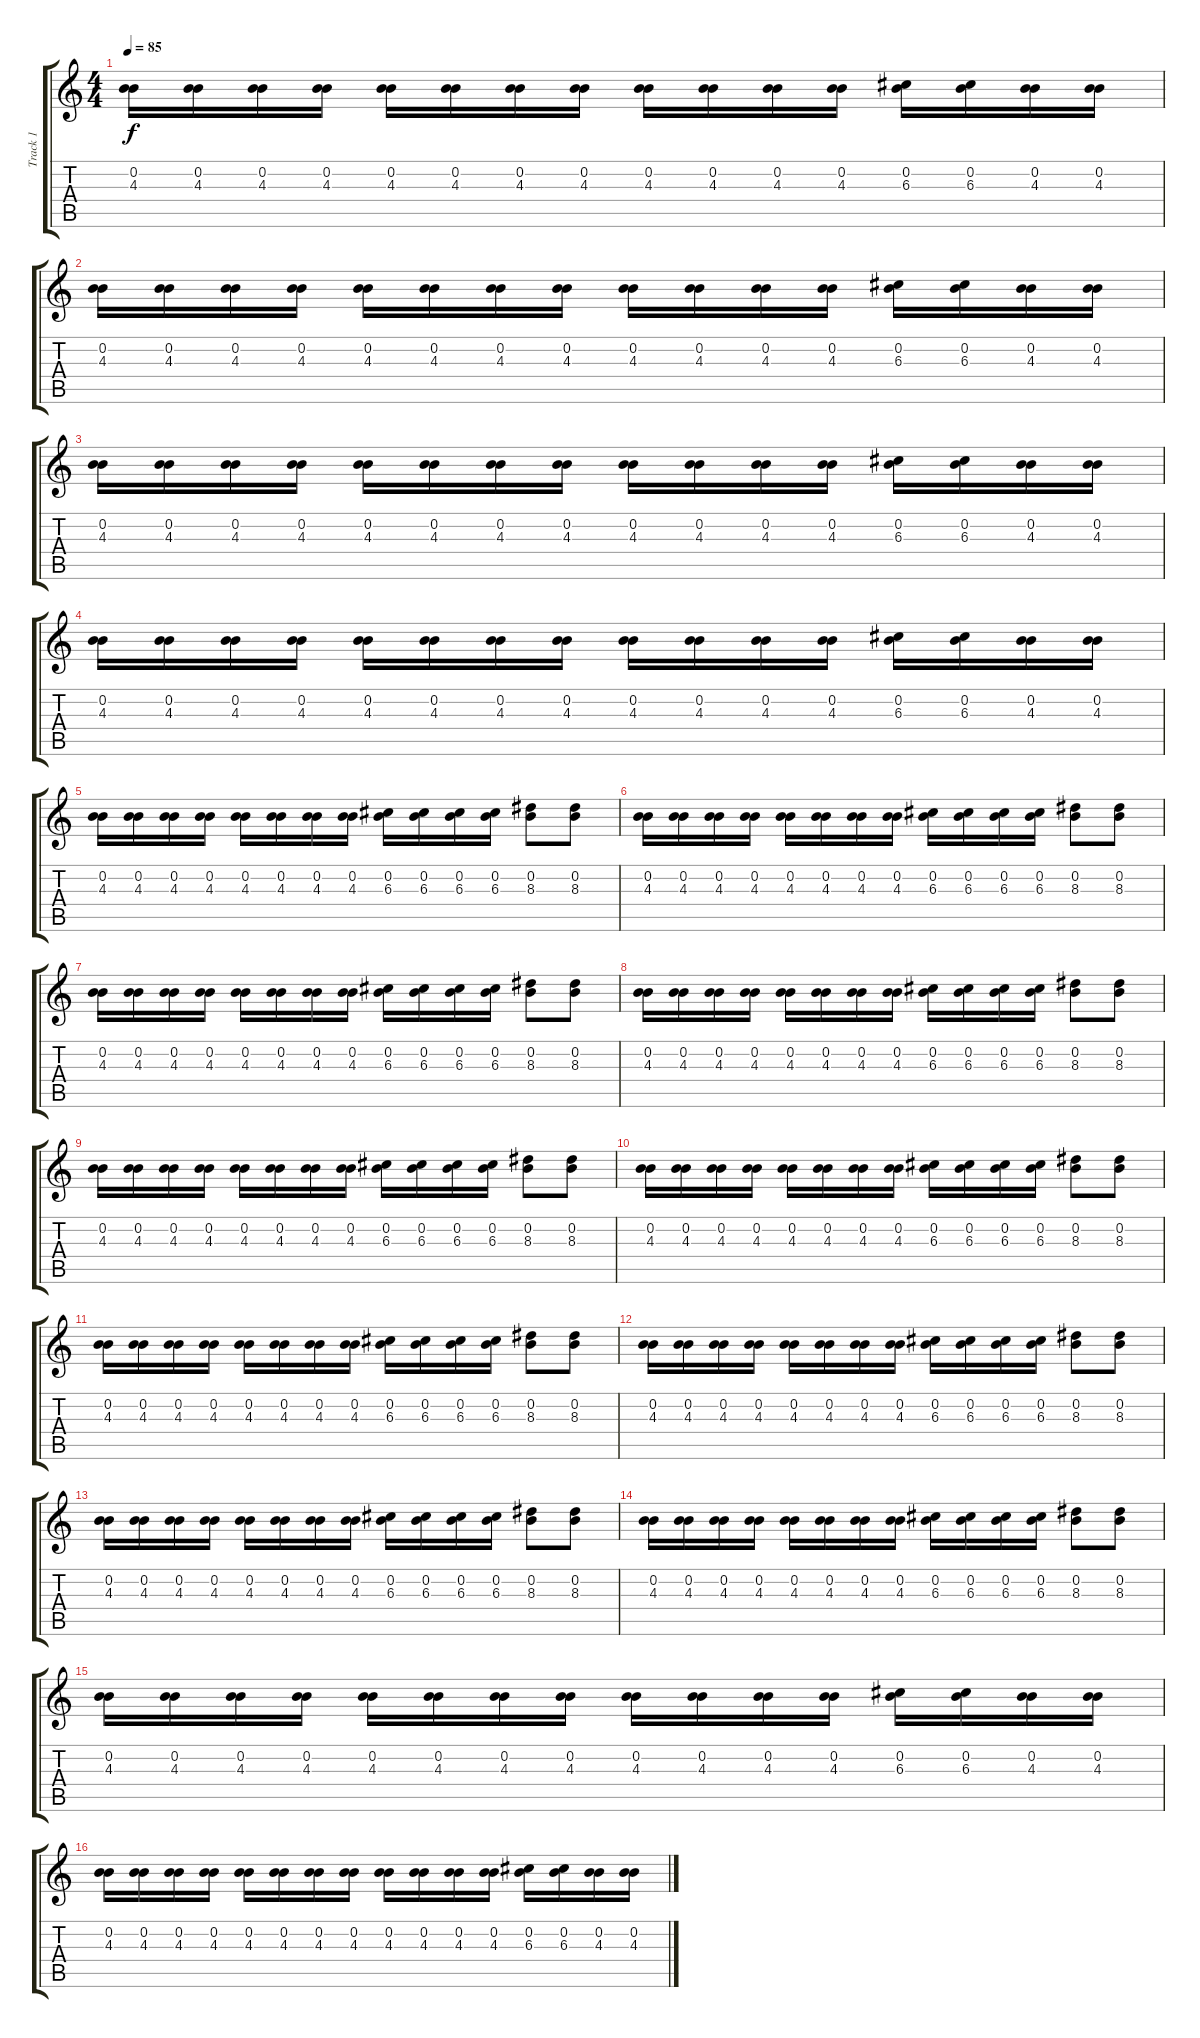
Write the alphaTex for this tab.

\track ("Track 1" "Track 1") {instrument overdrivenguitar}
\staff {score tabs}
\tuning (E4 B3 G3 D3 A2 E2) {hide}
\ts (4 4)
\tempo 85
\clef g2
\ks c
(0.2 4.3).16{dy f} (0.2 4.3).16 (0.2 4.3).16 (0.2 4.3).16 (0.2 4.3).16 (0.2 4.3).16 (0.2 4.3).16 (0.2 4.3).16 (0.2 4.3).16 (0.2 4.3).16 (0.2 4.3).16 (0.2 4.3).16 (0.2 6.3).16 (0.2 6.3).16 (0.2 4.3).16 (0.2 4.3).16 |
(0.2 4.3).16 (0.2 4.3).16 (0.2 4.3).16 (0.2 4.3).16 (0.2 4.3).16 (0.2 4.3).16 (0.2 4.3).16 (0.2 4.3).16 (0.2 4.3).16 (0.2 4.3).16 (0.2 4.3).16 (0.2 4.3).16 (0.2 6.3).16 (0.2 6.3).16 (0.2 4.3).16 (0.2 4.3).16 |
(0.2 4.3).16 (0.2 4.3).16 (0.2 4.3).16 (0.2 4.3).16 (0.2 4.3).16 (0.2 4.3).16 (0.2 4.3).16 (0.2 4.3).16 (0.2 4.3).16 (0.2 4.3).16 (0.2 4.3).16 (0.2 4.3).16 (0.2 6.3).16 (0.2 6.3).16 (0.2 4.3).16 (0.2 4.3).16 |
(0.2 4.3).16 (0.2 4.3).16 (0.2 4.3).16 (0.2 4.3).16 (0.2 4.3).16 (0.2 4.3).16 (0.2 4.3).16 (0.2 4.3).16 (0.2 4.3).16 (0.2 4.3).16 (0.2 4.3).16 (0.2 4.3).16 (0.2 6.3).16 (0.2 6.3).16 (0.2 4.3).16 (0.2 4.3).16 |
(0.2 4.3).16 (0.2 4.3).16 (0.2 4.3).16 (0.2 4.3).16 (0.2 4.3).16 (0.2 4.3).16 (0.2 4.3).16 (0.2 4.3).16 (0.2 6.3).16 (0.2 6.3).16 (0.2 6.3).16 (0.2 6.3).16 (0.2 8.3).8 (0.2 8.3).8 |
(0.2 4.3).16 (0.2 4.3).16 (0.2 4.3).16 (0.2 4.3).16 (0.2 4.3).16 (0.2 4.3).16 (0.2 4.3).16 (0.2 4.3).16 (0.2 6.3).16 (0.2 6.3).16 (0.2 6.3).16 (0.2 6.3).16 (0.2 8.3).8 (0.2 8.3).8 |
(0.2 4.3).16 (0.2 4.3).16 (0.2 4.3).16 (0.2 4.3).16 (0.2 4.3).16 (0.2 4.3).16 (0.2 4.3).16 (0.2 4.3).16 (0.2 6.3).16 (0.2 6.3).16 (0.2 6.3).16 (0.2 6.3).16 (0.2 8.3).8 (0.2 8.3).8 |
(0.2 4.3).16 (0.2 4.3).16 (0.2 4.3).16 (0.2 4.3).16 (0.2 4.3).16 (0.2 4.3).16 (0.2 4.3).16 (0.2 4.3).16 (0.2 6.3).16 (0.2 6.3).16 (0.2 6.3).16 (0.2 6.3).16 (0.2 8.3).8 (0.2 8.3).8 |
(0.2 4.3).16 (0.2 4.3).16 (0.2 4.3).16 (0.2 4.3).16 (0.2 4.3).16 (0.2 4.3).16 (0.2 4.3).16 (0.2 4.3).16 (0.2 6.3).16 (0.2 6.3).16 (0.2 6.3).16 (0.2 6.3).16 (0.2 8.3).8 (0.2 8.3).8 |
(0.2 4.3).16 (0.2 4.3).16 (0.2 4.3).16 (0.2 4.3).16 (0.2 4.3).16 (0.2 4.3).16 (0.2 4.3).16 (0.2 4.3).16 (0.2 6.3).16 (0.2 6.3).16 (0.2 6.3).16 (0.2 6.3).16 (0.2 8.3).8 (0.2 8.3).8 |
(0.2 4.3).16 (0.2 4.3).16 (0.2 4.3).16 (0.2 4.3).16 (0.2 4.3).16 (0.2 4.3).16 (0.2 4.3).16 (0.2 4.3).16 (0.2 6.3).16 (0.2 6.3).16 (0.2 6.3).16 (0.2 6.3).16 (0.2 8.3).8 (0.2 8.3).8 |
(0.2 4.3).16 (0.2 4.3).16 (0.2 4.3).16 (0.2 4.3).16 (0.2 4.3).16 (0.2 4.3).16 (0.2 4.3).16 (0.2 4.3).16 (0.2 6.3).16 (0.2 6.3).16 (0.2 6.3).16 (0.2 6.3).16 (0.2 8.3).8 (0.2 8.3).8 |
(0.2 4.3).16 (0.2 4.3).16 (0.2 4.3).16 (0.2 4.3).16 (0.2 4.3).16 (0.2 4.3).16 (0.2 4.3).16 (0.2 4.3).16 (0.2 6.3).16 (0.2 6.3).16 (0.2 6.3).16 (0.2 6.3).16 (0.2 8.3).8 (0.2 8.3).8 |
(0.2 4.3).16 (0.2 4.3).16 (0.2 4.3).16 (0.2 4.3).16 (0.2 4.3).16 (0.2 4.3).16 (0.2 4.3).16 (0.2 4.3).16 (0.2 6.3).16 (0.2 6.3).16 (0.2 6.3).16 (0.2 6.3).16 (0.2 8.3).8 (0.2 8.3).8 |
(0.2 4.3).16 (0.2 4.3).16 (0.2 4.3).16 (0.2 4.3).16 (0.2 4.3).16 (0.2 4.3).16 (0.2 4.3).16 (0.2 4.3).16 (0.2 4.3).16 (0.2 4.3).16 (0.2 4.3).16 (0.2 4.3).16 (0.2 6.3).16 (0.2 6.3).16 (0.2 4.3).16 (0.2 4.3).16 |
(0.2 4.3).16 (0.2 4.3).16 (0.2 4.3).16 (0.2 4.3).16 (0.2 4.3).16 (0.2 4.3).16 (0.2 4.3).16 (0.2 4.3).16 (0.2 4.3).16 (0.2 4.3).16 (0.2 4.3).16 (0.2 4.3).16 (0.2 6.3).16 (0.2 6.3).16 (0.2 4.3).16 (0.2 4.3).16
